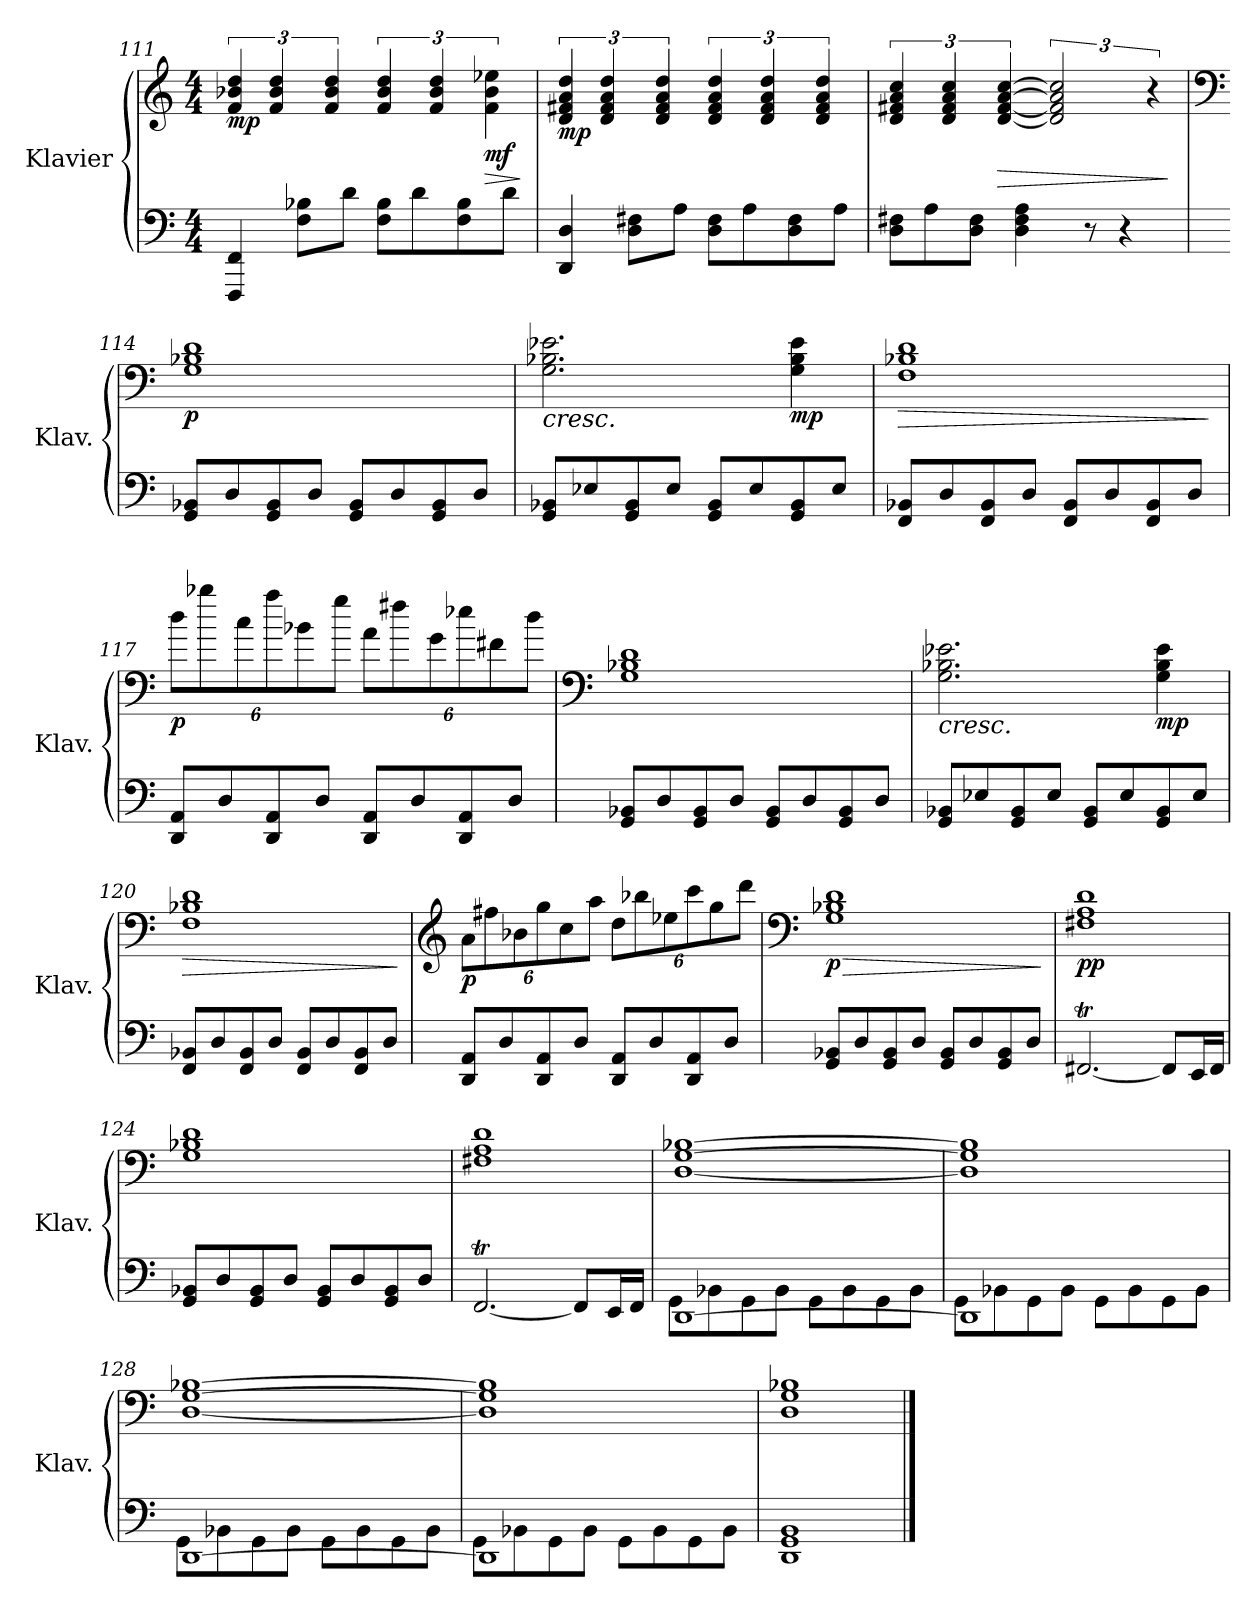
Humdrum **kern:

**kern	**kern	**dynam
*part1	*part1	*part1
*staff2	*staff1	*staff1/2
*I"Klavier	*	*
*I'Klav.	*	*
*clefF4	*clefG2	*
*k[]	*k[]	*
*M4/4	*M4/4	*
=111	=111	=111
!	!	!LO:DY:b
4FFF/ 4FF/	6f/ 6b-X/ 6dd/	mp
.	6f/ 6b-/ 6dd/	.
8F\ 8B-X\L	.	.
.	6f/ 6b-/ 6dd/	.
8d\J	.	.
8F\ 8B-\L	6f/ 6b-/ 6dd/	.
8d\	.	.
.	6f/ 6b-/ 6dd/	.
8F\ 8B-\	.	.
!	!	!LO:HP:b
!	!	!LO:DY:n=1:b
.	6f\ 6b-\ 6ee-X\	> mf
8d\J	.	.
.	.	]
=112	=112	=112
!	!	!LO:DY:b
4DD/ 4D/	6d/ 6f#X/ 6a/ 6dd/	mp
.	6d/ 6f#/ 6a/ 6dd/	.
8D\ 8F#X\L	.	.
.	6d/ 6f#/ 6a/ 6dd/	.
8A\J	.	.
8D\ 8F#\L	6d/ 6f#/ 6a/ 6dd/	.
8A\	.	.
.	6d/ 6f#/ 6a/ 6dd/	.
8D\ 8F#\	.	.
.	6d/ 6f#/ 6a/ 6dd/	.
8A\J	.	.
=113	=113	=113
8D\ 8F#X\L	6d/ 6f#X/ 6a/ 6cc/	.
8A\	.	.
.	6d/ 6f#/ 6a/ 6cc/	.
8D\ 8F#\J	.	.
!	!	!LO:HP:b
.	[6d/ [6f#/ [6a/ [6cc/	>
4D\ 4F#\ 4A\	.	.
.	3d/] 3f#/] 3a/] 3cc/]	.
8r	.	.
4r	.	.
.	6r	.
.	.	]
!!LO:LB:g=z
=114	=114	=114
*	*clefF4	*
!	!	!LO:DY:b
8GG/ 8BB-X/L	1G 1B-X 1d	p
8D/	.	.
8GG/ 8BB-/	.	.
8D/J	.	.
8GG/ 8BB-/L	.	.
8D/	.	.
8GG/ 8BB-/	.	.
8D/J	.	.
=115	=115	=115
!	!	!LO:HP:b
8GG/ 8BB-X/L	2.G\ 2.B-X\ 2.e-X\	<
8E-X/	.	.
8GG/ 8BB-/	.	.
8E-/J	.	.
8GG/ 8BB-/L	.	.
8E-/	.	.
!	!	!LO:DY:b
8GG/ 8BB-/	4G\ 4B-\ 4e-\	mp
8E-/J	.	.
.	.	[
=116	=116	=116
!	!	!LO:HP:b
8FF/ 8BB-X/L	1F 1B-X 1d	>
8D/	.	.
8FF/ 8BB-/	.	.
8D/J	.	.
8FF/ 8BB-/L	.	.
8D/	.	.
8FF/ 8BB-/	.	.
8D/J	.	.
.	.	]
!!LO:PB:g=z
=117	=117	=117
*	*Xbrackettup	*
!	!	!LO:DY:b
8DD/ 8AA/L	12dd\L	p
.	12bb-X\	.
8D/	.	.
.	12cc\	.
8DD/ 8AA/	12aa\	.
.	12b-X\	.
8D/J	.	.
.	12gg\J	.
8DD/ 8AA/L	12a\L	.
.	12ff#X\	.
8D/	.	.
.	12g\	.
8DD/ 8AA/	12ee-X\	.
.	12f#X\	.
8D/J	.	.
.	12dd\J	.
=118	=118	=118
*	*clefF4	*
8GG/ 8BB-X/L	1G 1B-X 1d	.
8D/	.	.
8GG/ 8BB-/	.	.
8D/J	.	.
8GG/ 8BB-/L	.	.
8D/	.	.
8GG/ 8BB-/	.	.
8D/J	.	.
=119	=119	=119
!	!	!LO:HP:b
8GG/ 8BB-X/L	2.G\ 2.B-X\ 2.e-X\	<
8E-X/	.	.
8GG/ 8BB-/	.	.
8E-/J	.	.
8GG/ 8BB-/L	.	.
8E-/	.	.
!	!	!LO:DY:b
8GG/ 8BB-/	4G\ 4B-\ 4e-\	mp
8E-/J	.	.
.	.	[
=120	=120	=120
!	!	!LO:HP:b
8FF/ 8BB-X/L	1F 1B-X 1d	>
8D/	.	.
8FF/ 8BB-/	.	.
8D/J	.	.
8FF/ 8BB-/L	.	.
8D/	.	.
8FF/ 8BB-/	.	.
8D/J	.	.
.	.	]
!!LO:LB:g=z
=121	=121	=121
*	*clefG2	*
!	!	!LO:DY:b
8DD/ 8AA/L	12a\L	p
.	12ff#X\	.
8D/	.	.
.	12b-X\	.
8DD/ 8AA/	12gg\	.
.	12cc\	.
8D/J	.	.
.	12aa\J	.
8DD/ 8AA/L	12dd\L	.
.	12bb-X\	.
8D/	.	.
.	12ee-X\	.
8DD/ 8AA/	12ccc\	.
.	12gg\	.
8D/J	.	.
.	12ddd\J	.
=122	=122	=122
*	*clefF4	*
!	!	!LO:HP:b
!	!	!LO:DY:n=1:b
8GG/ 8BB-X/L	1G 1B-X 1d	> p
8D/	.	.
8GG/ 8BB-/	.	.
8D/J	.	.
8GG/ 8BB-/L	.	.
8D/	.	.
8GG/ 8BB-/	.	.
8D/J	.	.
.	.	]
=123	=123	=123
!	!	!LO:DY:b
[2.FF#Xt/	1F#X 1A 1d	pp
8FF#/L]	.	.
16EE/L	.	.
16FF#/JJ	.	.
=124	=124	=124
8GG/ 8BB-X/L	1G 1B-X 1d	.
8D/	.	.
8GG/ 8BB-/	.	.
8D/J	.	.
8GG/ 8BB-/L	.	.
8D/	.	.
8GG/ 8BB-/	.	.
8D/J	.	.
!!LO:LB:g=z
=125	=125	=125
[2.FFT/	1F#X 1A 1d	.
8FF/L]	.	.
16EE/L	.	.
16FF/JJ	.	.
=126	=126	=126
*^	*	*
[1DD	8GG\L	[1D [1G [1B-X	.
.	8BB-X\	.	.
.	8GG\	.	.
.	8BB-\J	.	.
.	8GG\L	.	.
.	8BB-\	.	.
.	8GG\	.	.
.	8BB-\J	.	.
=127	=127	=127	=127
1DD]	8GG\L	1D] 1G] 1B-]	.
.	8BB-X\	.	.
.	8GG\	.	.
.	8BB-\J	.	.
.	8GG\L	.	.
.	8BB-\	.	.
.	8GG\	.	.
.	8BB-\J	.	.
=128	=128	=128	=128
[1DD	8GG\L	[1D [1G [1B-X	.
.	8BB-X\	.	.
.	8GG\	.	.
.	8BB-\J	.	.
.	8GG\L	.	.
.	8BB-\	.	.
.	8GG\	.	.
.	8BB-\J	.	.
!!LO:LB:g=z
=129	=129	=129	=129
1DD]	8GG\L	1D] 1G] 1B-]	.
.	8BB-X\	.	.
.	8GG\	.	.
.	8BB-\J	.	.
.	8GG\L	.	.
.	8BB-\	.	.
.	8GG\	.	.
.	8BB-\J	.	.
*v	*v	*	*
=130	=130	=130
1DD 1GG 1BB	1D 1G 1B-X	.
==	==	==
*-	*-	*-
